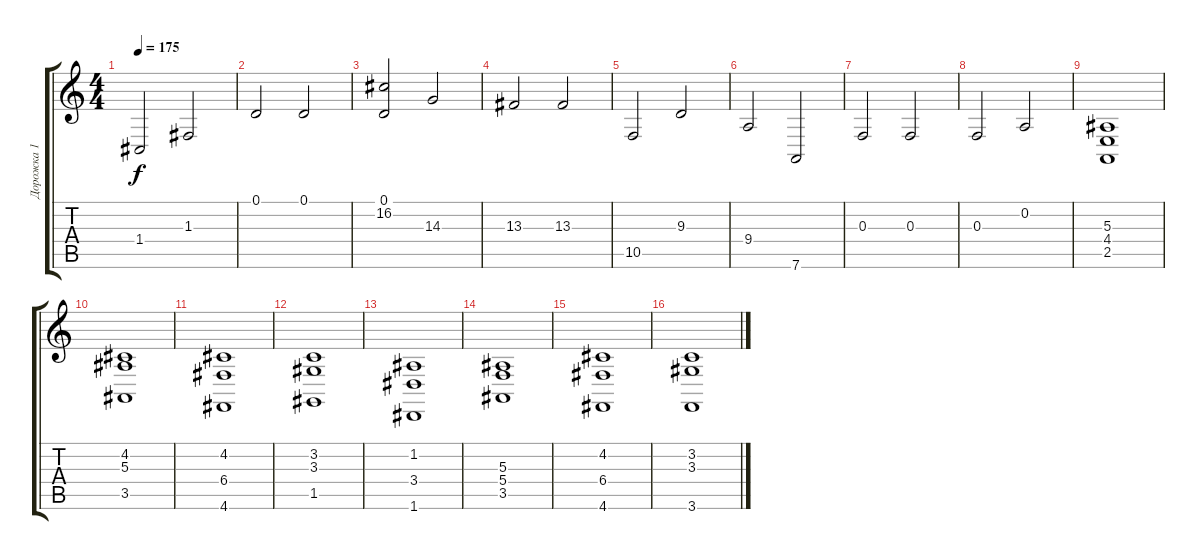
\track ("Дорожка 1" "Дорожка 1") {instrument stringensemble1}
\staff {score tabs}
\tuning (D4 A3 F3 C3 G2 D2) {hide}
\ts (4 4)
\tempo 175
\clef g2
\ks c
1.4.2{dy f} 1.3.2 |
0.1.2 0.1.2 |
(0.1 16.2).2 14.3.2 |
13.3.2 13.3.2 |
10.5.2 9.3.2 |
9.4.2 7.6.2 |
0.3.2 0.3.2 |
0.3.2 0.2.2 |
(5.3 4.4 2.5).1 |
(4.2 5.3 3.5).1 |
(4.2 6.4 4.6).1 |
(3.2 3.3 1.5).1 |
(1.2 3.4 1.6).1 |
(5.3 5.4 3.5).1 |
(4.2 6.4 4.6).1 |
(3.2 3.3 3.6).1
